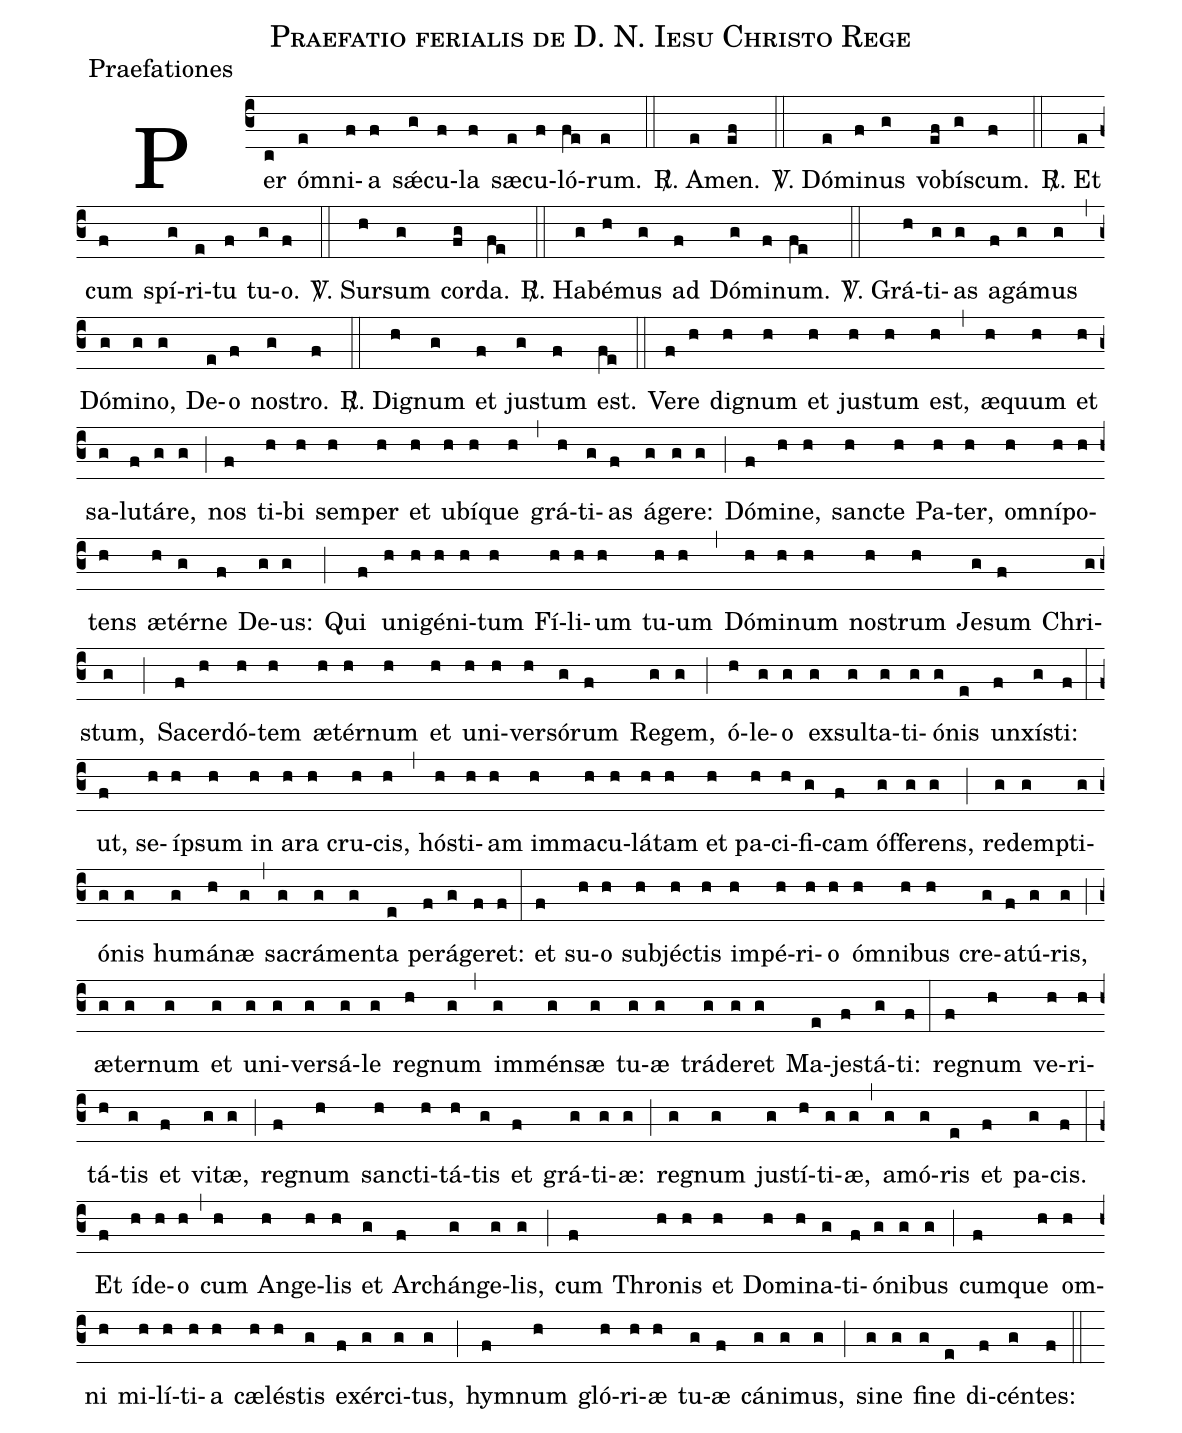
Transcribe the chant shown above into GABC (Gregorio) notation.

name:Praefatio ferialis de D. N. Iesu Christo Rege;
office-part:Praefationes;
%%
(c3)Per(c) óm(e)ni(f)a(f) sǽ(g)cu(f)la(f) sæ(e)cu(f)ló(fe)rum.(e) (::)

<sp>R/</sp>. A(e)men.(ef) (::)

<sp>V/</sp>. Dó(e)mi(f)nus(g) vo(ef)bí(g)scum.(f) (::)

<sp>R/</sp>. Et(e) cum(f) spí(g)ri(e)tu(f) tu(g)o.(f) (::)

<sp>V/</sp>. Sur(h)sum(g) cor(fg)da.(fe) (::)

<sp>R/</sp>. Ha(g)bé(h)mus(g) ad(f) Dó(g)mi(f)num.(fe) (::)

<sp>V/</sp>. Grá(h)ti(g)as(g) a(f)gá(g)mus(g) (,) Dó(g)mi(g)no,(g) De(e)o(f) no(g)stro.(f) (::)

<sp>R/</sp>. Di(h)gnum(g) et(f) ju(g)stum(f) est.(fe) (::)

Ve(f)re(h) di(h)gnum(h) et(h) ju(h)stum(h) est,(h) (,) æ(h)quum(h) et(h) sa(g)lu(f)tá(g)re,(g) (;)
nos(f) ti(h)bi(h) sem(h)per(h) et(h) u(h)bí(h)que(h) (,) grá(h)ti(g)as(f) á(g)ge(g)re:(g) (;)
Dó(f)mi(h)ne,(h) san(h)cte(h) Pa(h)ter,(h) om(h)ní(h)po(h)tens(h) æ(h)tér(g)ne(f) De(g)us:(g) (;)

Qui(f) u(h)ni(h)gé(h)ni(h)tum(h) Fí(h)li(h)um(h) tu(h)um(h) (,) Dó(h)mi(h)num(h) no(h)strum(h) Je(g)sum(f) Chri(g)stum,(g) (;)
Sa(f)cer(h)dó(h)tem(h) æ(h)tér(h)num(h) et(h) u(h)ni(h)ver(h)só(g)rum(f) Re(g)gem,(g) (;)
ó(h)le(g)o(g) ex(g)sul(g)ta(g)ti(g)ó(g)nis(e) un(f)xí(g)sti:(f) (:)
ut,(f) se(h)í(h)psum(h) in(h) a(h)ra(h) cru(h)cis,(h) (,)
hó(h)sti(h)am(h) im(h)ma(h)cu(h)lá(h)tam(h) et(h) pa(h)ci(h)fi(g)cam(f) óf(g)fe(g)rens,(g) (;)
re(g)dem(g)pti(g)ó(g)nis(g) hu(g)má(h)næ(g) (,) sa(g)crá(g)men(g)ta(e) pe(f)rá(g)ge(f)ret:(f) (:)
et(f) su(h)o(h) sub(h)jé(h)ctis(h) im(h)pé(h)ri(h)o(h) óm(h)ni(h)bus(h) cre(g)a(f)tú(g)ris,(g) (;)
æ(g)ter(g)num(g) et(g) u(g)ni(g)ver(g)sá(g)le(g) re(h)gnum(g) (,) im(g)mén(g)sæ(g) tu(g)æ(g) trá(g)de(g)ret(g) Ma(e)je(f)stá(g)ti:(f) (:)
re(f)gnum(h) ve(h)ri(h)tá(h)tis(g) et(f) vi(g)tæ,(g) (;) re(f)gnum(h) san(h)cti(h)tá(h)tis(g) et(f) grá(g)ti(g)æ:(g) (;)
re(g)gnum(g) ju(g)stí(h)ti(g)æ,(g) (,) a(g)mó(g)ris(e) et(f) pa(g)cis.(f) (:)

Et(f) í(h)de(h)o(h) (,) cum(h) An(h)ge(h)lis(h) et(g) Ar(f)chán(g)ge(g)lis,(g) (;)
cum(f) Thro(h)nis(h) et(h) Do(h)mi(h)na(g)ti(f)ó(g)ni(g)bus(g) (;)
cum(f)que(h) om(h)ni(h) mi(h)lí(h)ti(h)a(h) cæ(h)lé(h)stis(g) e(f)xér(g)ci(g)tus,(g) (;)
hym(f)num(h) gló(h)ri(h)æ(h) tu(g)æ(f) cá(g)ni(g)mus,(g) (;) si(g)ne(g) fi(g)ne(e) di(f)cén(g)tes:(f) (::)
